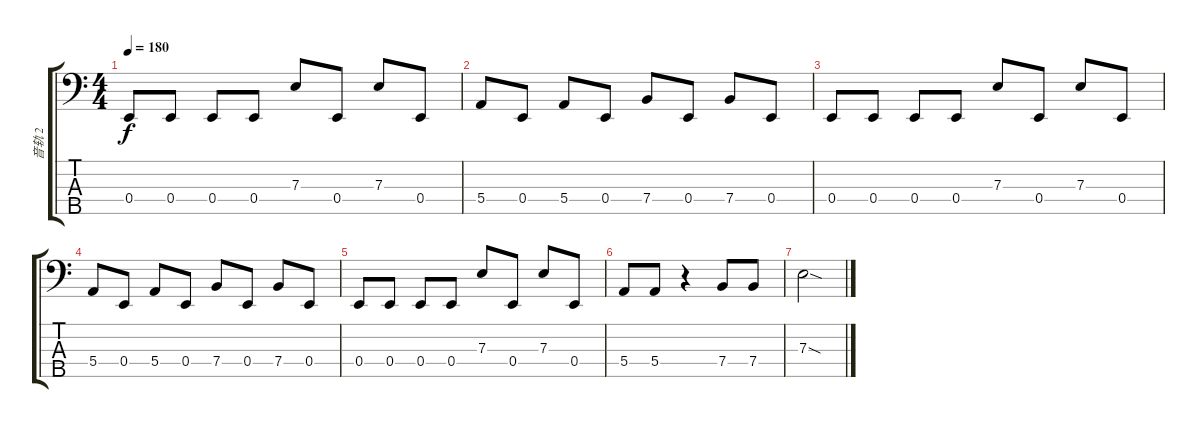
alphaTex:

\track ("音轨 2" "音轨 2") {instrument electricbassfinger}
\staff {score tabs}
\tuning (G2 D2 A1 E1 B0) {hide}
\ts (4 4)
\tempo 180
\clef f4
\ks c
0.4.8{dy f} 0.4.8 0.4.8 0.4.8 7.3.8 0.4.8 7.3.8 0.4.8 |
5.4.8 0.4.8 5.4.8 0.4.8 7.4.8 0.4.8 7.4.8 0.4.8 |
0.4.8 0.4.8 0.4.8 0.4.8 7.3.8 0.4.8 7.3.8 0.4.8 |
5.4.8 0.4.8 5.4.8 0.4.8 7.4.8 0.4.8 7.4.8 0.4.8 |
0.4.8 0.4.8 0.4.8 0.4.8 7.3.8 0.4.8 7.3.8 0.4.8 |
5.4.8 5.4.8 r.4 7.4.8 7.4.8 |
7.3{sod}.2
